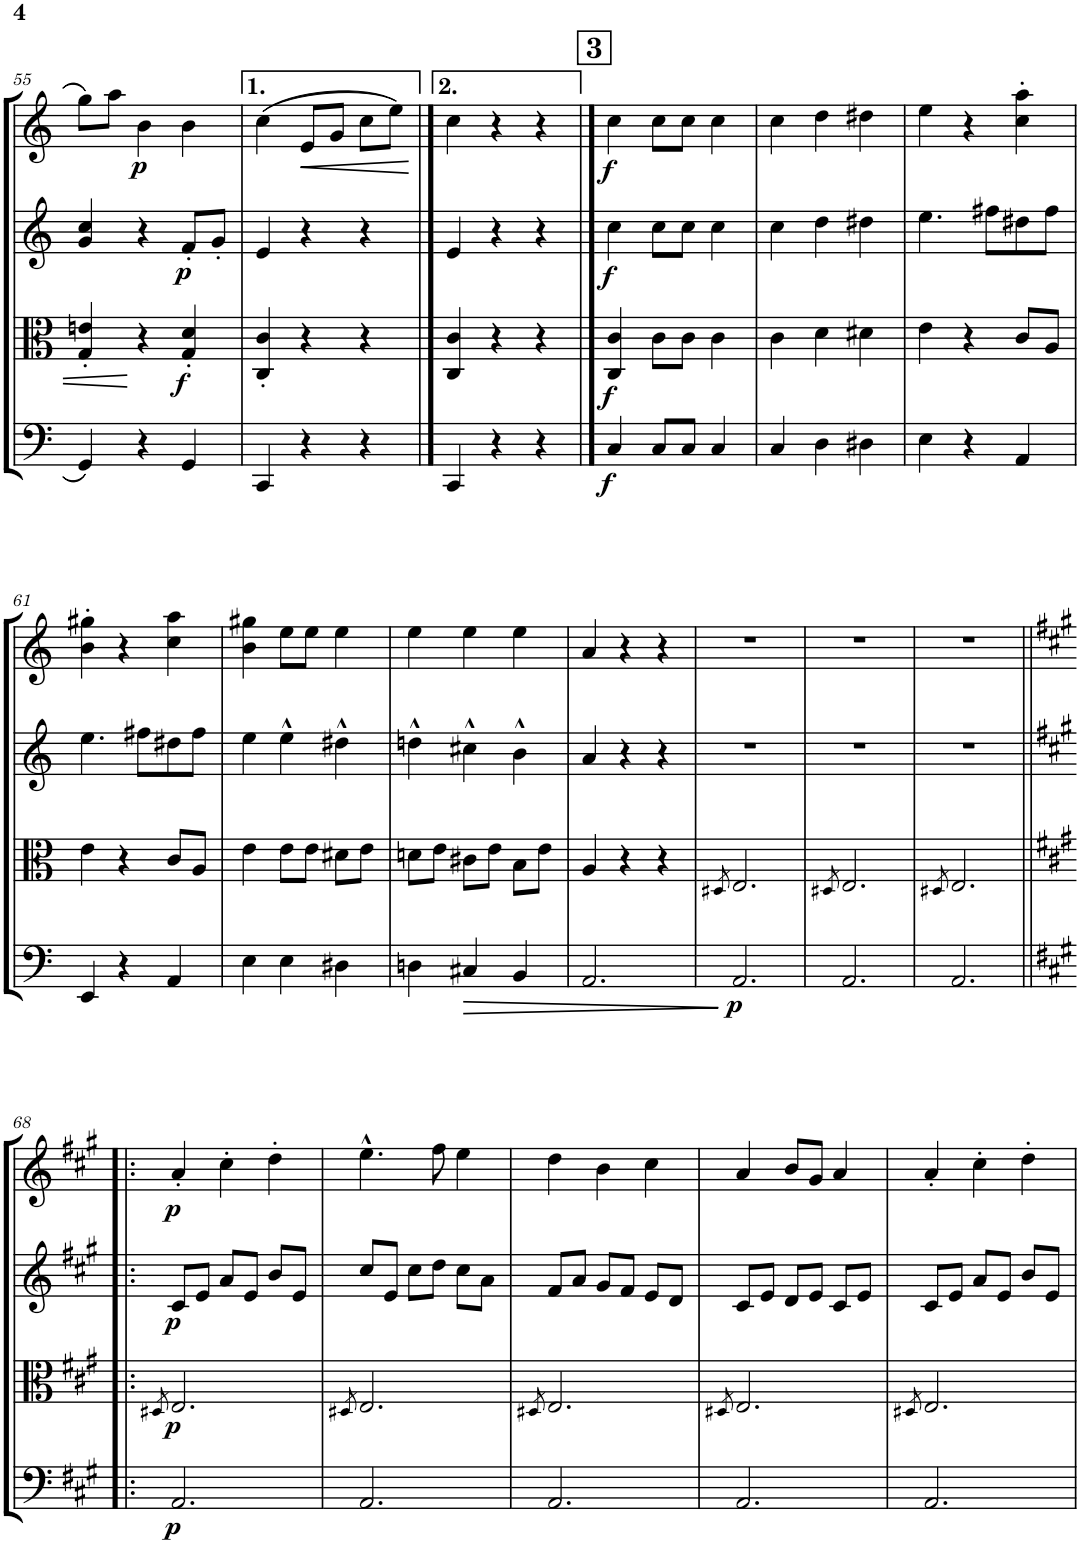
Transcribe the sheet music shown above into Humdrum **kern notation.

**kern	**dynam	**kern	**dynam	**kern	**dynam	**kern	**dynam
*part4	*part4	*part3	*part3	*part2	*part2	*part1	*part1
*staff4	*staff4	*staff3	*staff3	*staff2	*staff2	*staff1	*staff1
*I"Violoncello	*	*I"Viola	*	*I"Violin II	*	*I"Violin I	*
*I'Vc	*	*I'Vla	*	*I'Vln	*	*I'Vln	*
!!LO:PB:g=z
*clefF4	*	*clefC3	*	*clefG2	*	*clefG2	*
*k[]	*	*k[]	*	*k[]	*	*k[]	*
*M3/4	*	*M3/4	*	*M3/4	*	*M3/4	*
=55	=55	=55	=55	=55	=55	=55	=55
4GG/	.	4G/' 4en/'	.	4g/ 4cc/	.	8gg\L	.
.	.	.	.	.	.	8aa\J	.
!	!	!	!	!	!	!	!LO:DY:b
4r	.	4r	.	4r	.	4b\	p
!	!	!	!LO:DY:b	!	!LO:DY:b	!	!
4GG/	.	4G/' 4d/'	f	8f'/L	p	4b\	.
.	.	.	.	8g'/J	.	.	.
=56	=56	=56	=56	=56	=56	=56	=56
4CC/	.	4C/' 4c/'	.	4e/	.	(4cc\	.
!	!	!	!	!	!	!	!LO:HP:b
4r	.	4r	.	4r	.	8e/L	<
.	.	.	.	.	.	8g/J	.
4r	.	4r	.	4r	.	8cc\L	.
.	.	.	.	.	.	8ee\J)	.
.	.	.	.	.	.	.	[
==57	==57	==57	==57	==57	==57	==57	==57
4CC/	.	4C/ 4c/	.	4e/	.	4cc\	.
4r	.	4r	.	4r	.	4r	.
4r	.	4r	.	4r	.	4r	.
!!LO:REH:place=s1:a:B:cj:fs=14:t=3
==58	==58	==58	==58	==58	==58	==58	==58
!	!LO:DY:b	!	!LO:DY:b	!	!LO:DY:b	!	!LO:DY:b
4C/	f	4C/ 4c/	f	4cc\	f	4cc\	f
8C/L	.	8c\L	.	8cc\L	.	8cc\L	.
8C/J	.	8c\J	.	8cc\J	.	8cc\J	.
4C/	.	4c\	.	4cc\	.	4cc\	.
=59	=59	=59	=59	=59	=59	=59	=59
4C/	.	4c\	.	4cc\	.	4cc\	.
4D\	.	4d\	.	4dd\	.	4dd\	.
4D#X\	.	4d#X\	.	4dd#X\	.	4dd#X\	.
=60	=60	=60	=60	=60	=60	=60	=60
4E\	.	4e\	.	4.ee\	.	4ee\	.
4r	.	4r	.	.	.	4r	.
.	.	.	.	8ff#X\L	.	.	.
4AA/	.	8c/L	.	8dd#X\	.	4cc\' 4aa\'	.
.	.	8A/J	.	8ff#\J	.	.	.
!!LO:LB:g=z
=61	=61	=61	=61	=61	=61	=61	=61
4EE/	.	4e\	.	4.ee\	.	4b\' 4gg#X\'	.
4r	.	4r	.	.	.	4r	.
.	.	.	.	8ff#X\L	.	.	.
4AA/	.	8c/L	.	8dd#X\	.	4cc\ 4aa\	.
.	.	8A/J	.	8ff#\J	.	.	.
=62	=62	=62	=62	=62	=62	=62	=62
4E\	.	4e\	.	4ee\	.	4b\ 4gg#X\	.
4E\	.	8e\L	.	4ee^^\	.	8ee\L	.
.	.	8e\J	.	.	.	8ee\J	.
4D#X\	.	8d#X\L	.	4dd#X^^\	.	4ee\	.
.	.	8e\J	.	.	.	.	.
=63	=63	=63	=63	=63	=63	=63	=63
4Dn\	.	8dn\L	.	4ddn^^\	.	4ee\	.
.	.	8e\J	.	.	.	.	.
!	!LO:HP:b	!	!	!	!	!	!
4C#X/	>	8c#X\L	.	4cc#X^^\	.	4ee\	.
.	.	8e\J	.	.	.	.	.
4BB/	.	8B\L	.	4b^^\	.	4ee\	.
.	.	8e\J	.	.	.	.	.
=64	=64	=64	=64	=64	=64	=64	=64
2.AA/	.	4A/	.	4a/	.	4a/	.
.	.	4r	.	4r	.	4r	.
.	.	4r	.	4r	.	4r	.
.	]	.	.	.	.	.	.
=65	=65	=65	=65	=65	=65	=65	=65
.	.	8qD#X/	.	.	.	.	.
!	!LO:DY:b	!	!	!	!	!	!
2.AA/	p	2.E/	.	2.r	.	2.r	.
=66	=66	=66	=66	=66	=66	=66	=66
.	.	8qD#X/	.	.	.	.	.
2.AA/	.	2.E/	.	2.r	.	2.r	.
=67	=67	=67	=67	=67	=67	=67	=67
.	.	8qD#X/	.	.	.	.	.
2.AA/	.	2.E/	.	2.r	.	2.r	.
!!LO:LB:g=z
=68!|:	=68!|:	=68!|:	=68!|:	=68!|:	=68!|:	=68!|:	=68!|:
*k[f#c#g#]	*	*k[f#c#g#]	*	*k[f#c#g#]	*	*k[f#c#g#]	*
*A:	*	*A:	*	*A:	*	*A:	*
.	.	8qD#X/	.	.	.	.	.
!	!LO:DY:b	!	!LO:DY:b	!	!LO:DY:b	!	!LO:DY:b
2.AA/	p	2.E/	p	8c#/L	p	4a'/	p
.	.	.	.	8e/J	.	.	.
.	.	.	.	8a/L	.	4cc#'\	.
.	.	.	.	8e/J	.	.	.
.	.	.	.	8b/L	.	4dd'\	.
.	.	.	.	8e/J	.	.	.
=69	=69	=69	=69	=69	=69	=69	=69
.	.	8qD#X/	.	.	.	.	.
2.AA/	.	2.E/	.	8cc#/L	.	4.ee^^\	.
.	.	.	.	8e/J	.	.	.
.	.	.	.	8cc#\L	.	.	.
.	.	.	.	8dd\J	.	8ff#\	.
.	.	.	.	8cc#\L	.	4ee\	.
.	.	.	.	8a\J	.	.	.
=70	=70	=70	=70	=70	=70	=70	=70
.	.	8qD#X/	.	.	.	.	.
2.AA/	.	2.E/	.	8f#/L	.	4dd\	.
.	.	.	.	8a/J	.	.	.
.	.	.	.	8g#/L	.	4b\	.
.	.	.	.	8f#/J	.	.	.
.	.	.	.	8e/L	.	4cc#\	.
.	.	.	.	8d/J	.	.	.
=71	=71	=71	=71	=71	=71	=71	=71
.	.	8qD#X/	.	.	.	.	.
2.AA/	.	2.E/	.	8c#/L	.	4a/	.
.	.	.	.	8e/J	.	.	.
.	.	.	.	8d/L	.	8b/L	.
.	.	.	.	8e/J	.	8g#/J	.
.	.	.	.	8c#/L	.	4a/	.
.	.	.	.	8e/J	.	.	.
=72	=72	=72	=72	=72	=72	=72	=72
.	.	8qD#X/	.	.	.	.	.
2.AA/	.	2.E/	.	8c#/L	.	4a'/	.
.	.	.	.	8e/J	.	.	.
.	.	.	.	8a/L	.	4cc#'\	.
.	.	.	.	8e/J	.	.	.
.	.	.	.	8b/L	.	4dd'\	.
.	.	.	.	8e/J	.	.	.
=	=	=	=	=	=	=	=
*-	*-	*-	*-	*-	*-	*-	*-
